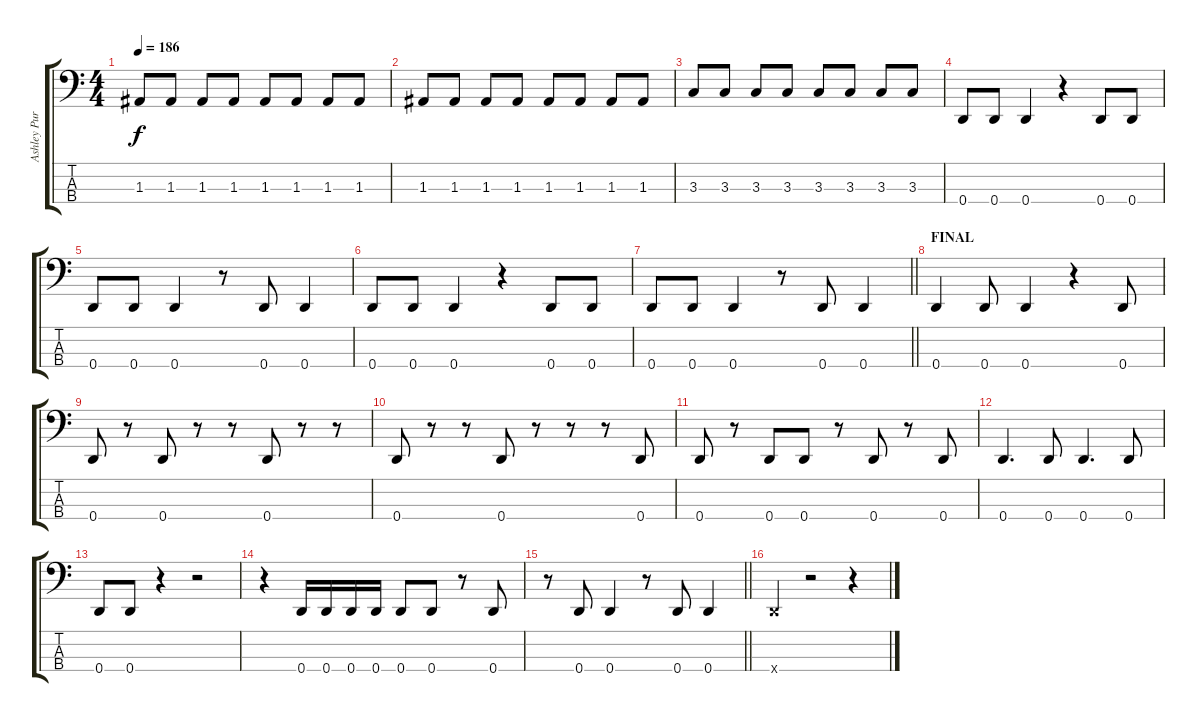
\track ("Ashley Purdy" "Ashley Pur") {instrument electricbassfinger}
\staff {score tabs}
\tuning (G2 D2 A1 D1) {hide}
\ts (4 4)
\tempo 186
\clef f4
\ks c
1.3.8{dy f} 1.3.8 1.3.8 1.3.8 1.3.8 1.3.8 1.3.8 1.3.8 |
1.3.8 1.3.8 1.3.8 1.3.8 1.3.8 1.3.8 1.3.8 1.3.8 |
3.3.8 3.3.8 3.3.8 3.3.8 3.3.8 3.3.8 3.3.8 3.3.8 |
0.4.8 0.4.8 0.4.4 r.4 0.4.8 0.4.8 |
0.4.8 0.4.8 0.4.4 r.8 0.4.8 0.4.4 |
0.4.8 0.4.8 0.4.4 r.4 0.4.8 0.4.8 |
\barLineRight lightlight
0.4.8 0.4.8 0.4.4 r.8 0.4.8 0.4.4 |
\section ("" "FINAL")
0.4.4 0.4.8 0.4.4 r.4 0.4.8 |
0.4.8 r.8 0.4.8 r.8 r.8 0.4.8 r.8 r.8 |
0.4.8 r.8 r.8 0.4.8 r.8 r.8 r.8 0.4.8 |
0.4.8 r.8 0.4.8 0.4.8 r.8 0.4.8 r.8 0.4.8 |
0.4.4{d} 0.4.8 0.4.4{d} 0.4.8 |
0.4.8 0.4.8 r.4 r.2 |
r.4 0.4.16 0.4.16 0.4.16 0.4.16 0.4.8 0.4.8 r.8 0.4.8 |
\barLineRight lightlight
r.8 0.4.8 0.4.4 r.8 0.4.8 0.4.4 |
0.4{x}.4 r.2 r.4
